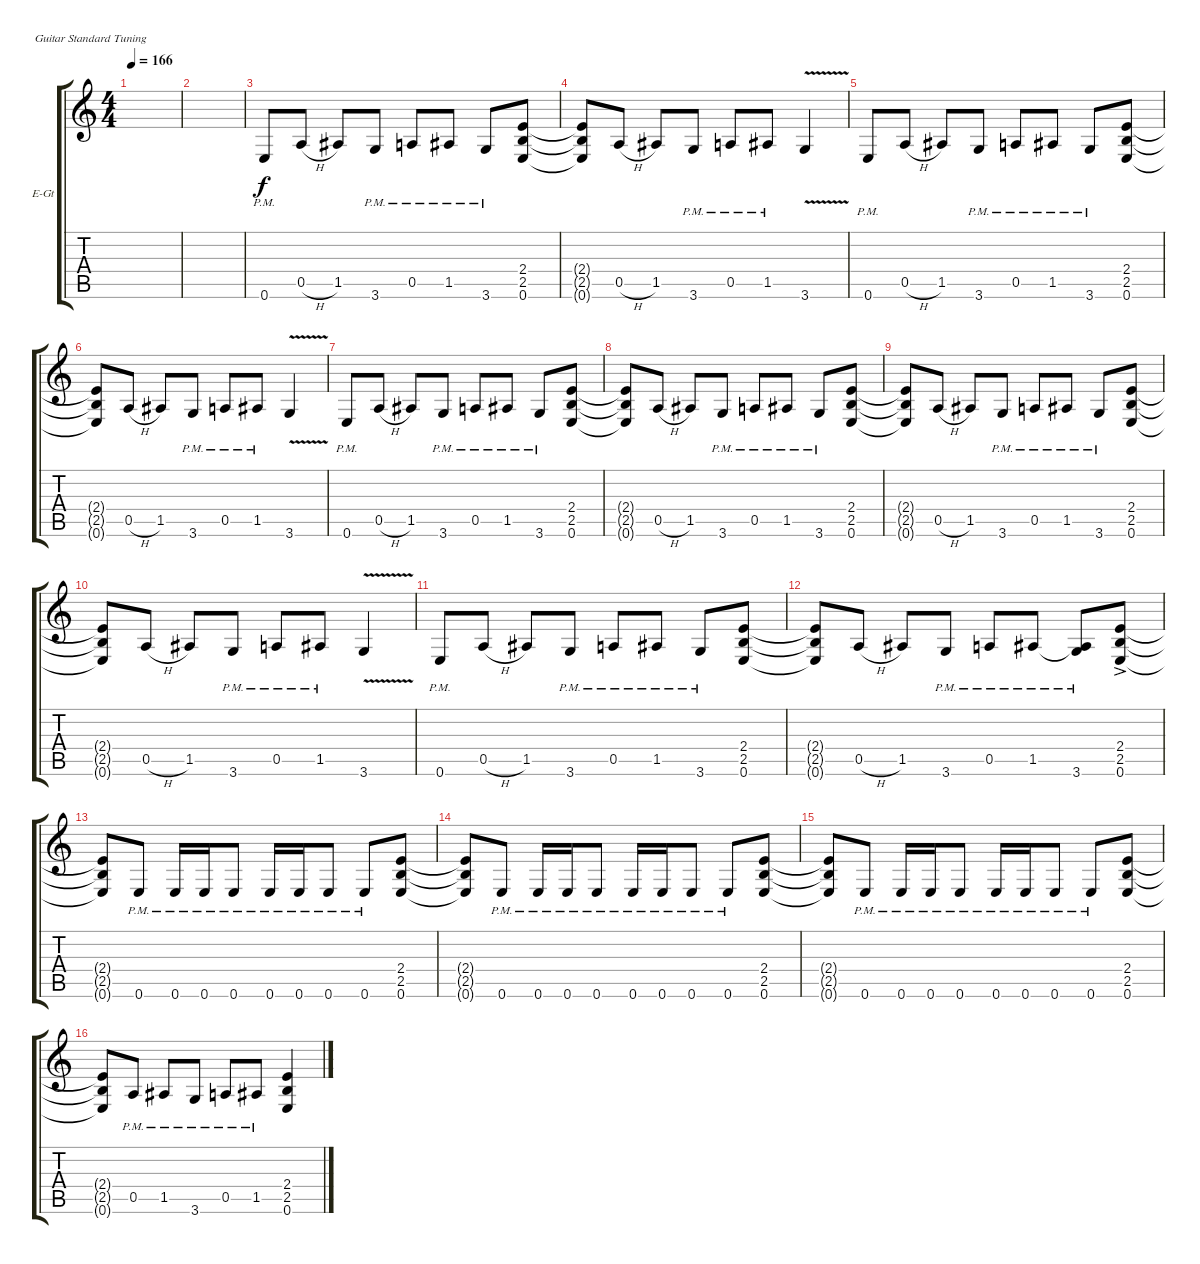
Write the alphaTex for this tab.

\defaultSystemsLayout 4
\bracketExtendMode groupsimilarinstruments
\firstSystemTrackNameOrientation horizontal
\otherSystemsTrackNameOrientation horizontal
\track ("Kirk Hammett (Rhythm)" "E-Gt") {instrument distortionguitar}
\staff {score tabs}
\tuning (E4 B3 G3 D3 A2 E2)
\ts (4 4)
\tempo 166
\clef g2
\ks c
|
|
0.6{pm}.8 0.5{h}.8 1.5.8 3.6{pm}.8 0.5{pm}.8 1.5{pm}.8 3.6{pm}.8 (0.6 2.5 2.4).8 |
(0.6{t} 2.5{t} 2.4{t}).8 0.5{h}.8 1.5.8 3.6{pm}.8 0.5{pm}.8 1.5{pm}.8 3.6{v}.4 |
0.6{pm}.8 0.5{h}.8 1.5.8 3.6{pm}.8 0.5{pm}.8 1.5{pm}.8 3.6{pm}.8 (0.6 2.5 2.4).8 |
(0.6{t} 2.5{t} 2.4{t}).8 0.5{h}.8 1.5.8 3.6{pm}.8 0.5{pm}.8 1.5{pm}.8 3.6{v}.4 |
0.6{pm}.8 0.5{h}.8 1.5.8 3.6{pm}.8 0.5{pm}.8 1.5{pm}.8 3.6{pm}.8 (0.6 2.5 2.4).8 |
(0.6{t} 2.5{t} 2.4{t}).8 0.5{h}.8 1.5.8 3.6{pm}.8 0.5{pm}.8 1.5{pm}.8 3.6{pm}.8 (0.6 2.5 2.4).8 |
(2.4{t} 2.5{t} 0.6{t}).8 0.5{h}.8 1.5.8 3.6{pm}.8 0.5{pm}.8 1.5{pm}.8 3.6{pm}.8 (0.6 2.5 2.4).8 |
(0.6{t} 2.5{t} 2.4{t}).8 0.5{h}.8 1.5.8 3.6{pm}.8 0.5{pm}.8 1.5{pm}.8 3.6{v}.4 |
0.6{pm}.8 0.5{h}.8 1.5.8 3.6{pm}.8 0.5{pm}.8 1.5{pm}.8 3.6{pm}.8 (0.6 2.5 2.4).8 |
(0.6{t} 2.5{t} 2.4{t}).8 0.5{h}.8 1.5.8 3.6{pm}.8 0.5{pm}.8 1.5{pm}.8 (3.6{pm} 1.5{pm t}).8 (0.6{ac} 2.5{ac} 2.4{ac}).8 |
(0.6{t} 2.5{t} 2.4{t}).8 0.6{pm}.8 0.6{pm}.16 0.6{pm}.16 0.6{pm}.8 0.6{pm}.16 0.6{pm}.16 0.6{pm}.8 0.6{pm}.8 (0.6 2.5 2.4).8 |
(0.6{t} 2.5{t} 2.4{t}).8 0.6{pm}.8 0.6{pm}.16 0.6{pm}.16 0.6{pm}.8 0.6{pm}.16 0.6{pm}.16 0.6{pm}.8 0.6{pm}.8 (0.6 2.5 2.4).8 |
(0.6{t} 2.5{t} 2.4{t}).8 0.6{pm}.8 0.6{pm}.16 0.6{pm}.16 0.6{pm}.8 0.6{pm}.16 0.6{pm}.16 0.6{pm}.8 0.6{pm}.8 (0.6 2.5 2.4).8 |
(2.5{t} 0.6{t} 2.4{t}).8 0.5{pm}.8 1.5{pm}.8 3.6{pm}.8 0.5{pm}.8 1.5{pm}.8 (0.6 2.5 2.4).4
